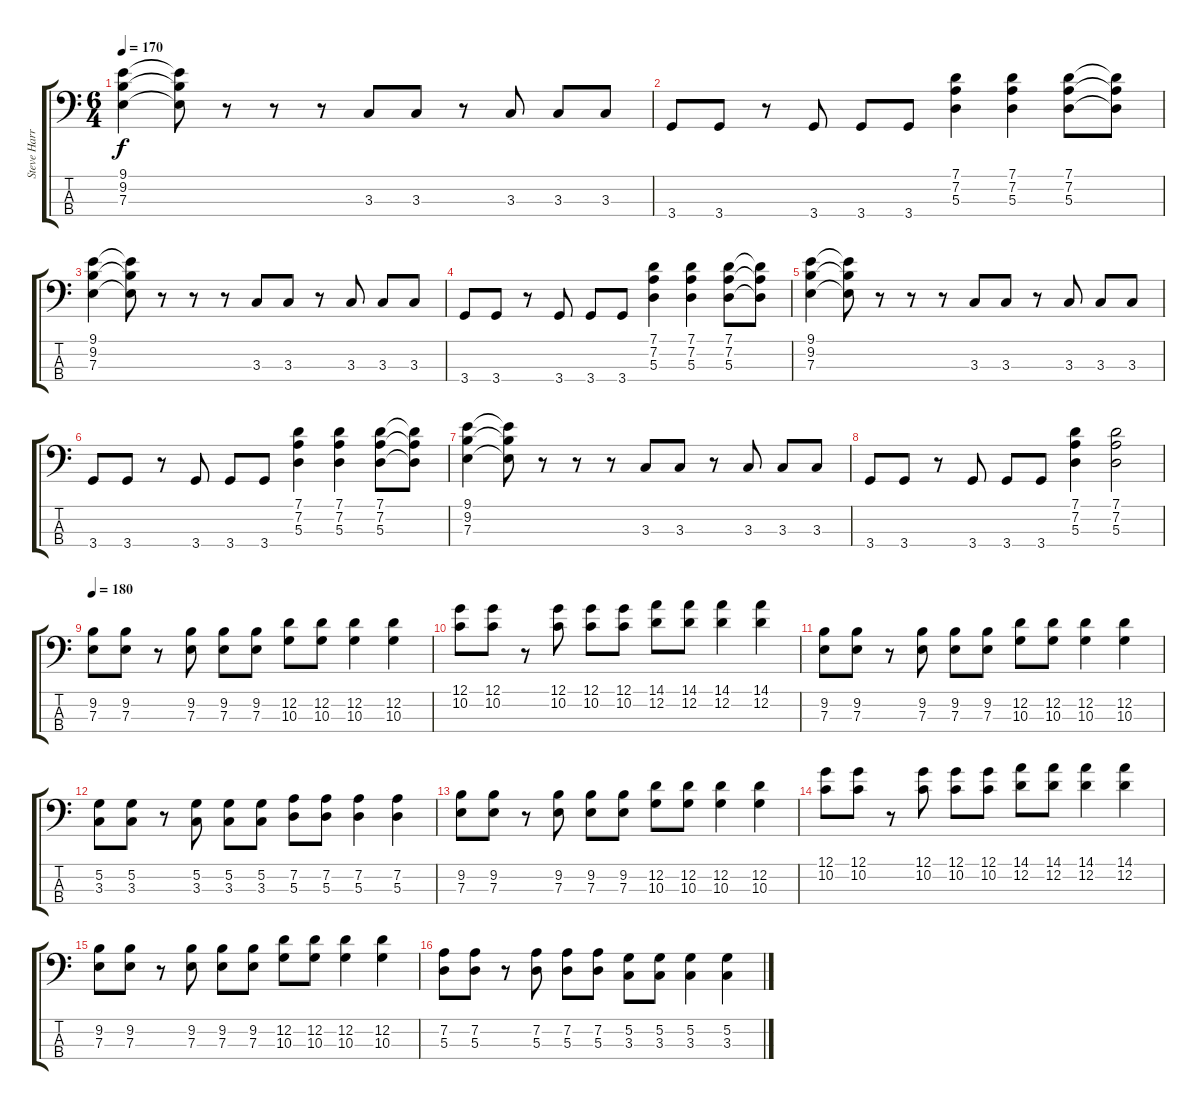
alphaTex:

\track ("Steve Harris" "Steve Harr") {instrument electricbassfinger}
\staff {score tabs}
\tuning (G2 D2 A1 E1) {hide}
\ts (6 4)
\tempo 170
\clef f4
\ks c
(9.1 9.2 7.3).4{dy f} (9.1{t} 9.2{t} 7.3{t}).8 r.8 r.8 r.8 3.3.8 3.3.8 r.8 3.3.8 3.3.8 3.3.8 |
3.4.8 3.4.8 r.8 3.4.8 3.4.8 3.4.8 (7.1 7.2 5.3).4 (7.1 7.2 5.3).4 (7.1 7.2 5.3).8 (7.1{t} 7.2{t} 5.3{t}).8 |
(9.1 9.2 7.3).4 (9.1{t} 9.2{t} 7.3{t}).8 r.8 r.8 r.8 3.3.8 3.3.8 r.8 3.3.8 3.3.8 3.3.8 |
3.4.8 3.4.8 r.8 3.4.8 3.4.8 3.4.8 (7.1 7.2 5.3).4 (7.1 7.2 5.3).4 (7.1 7.2 5.3).8 (7.1{t} 7.2{t} 5.3{t}).8 |
(9.1 9.2 7.3).4 (9.1{t} 9.2{t} 7.3{t}).8 r.8 r.8 r.8 3.3.8 3.3.8 r.8 3.3.8 3.3.8 3.3.8 |
3.4.8 3.4.8 r.8 3.4.8 3.4.8 3.4.8 (7.1 7.2 5.3).4 (7.1 7.2 5.3).4 (7.1 7.2 5.3).8 (7.1{t} 7.2{t} 5.3{t}).8 |
(9.1 9.2 7.3).4 (9.1{t} 9.2{t} 7.3{t}).8 r.8 r.8 r.8 3.3.8 3.3.8 r.8 3.3.8 3.3.8 3.3.8 |
3.4.8 3.4.8 r.8 3.4.8 3.4.8 3.4.8 (7.1 7.2 5.3).4 (7.1 7.2 5.3).2 |
\tempo 180
(9.2 7.3).8 (9.2 7.3).8 r.8 (9.2 7.3).8 (9.2 7.3).8 (9.2 7.3).8 (12.2 10.3).8 (12.2 10.3).8 (12.2 10.3).4 (12.2 10.3).4 |
(12.1 10.2).8 (12.1 10.2).8 r.8 (12.1 10.2).8 (12.1 10.2).8 (12.1 10.2).8 (14.1 12.2).8 (14.1 12.2).8 (14.1 12.2).4 (14.1 12.2).4 |
(9.2 7.3).8 (9.2 7.3).8 r.8 (9.2 7.3).8 (9.2 7.3).8 (9.2 7.3).8 (12.2 10.3).8 (12.2 10.3).8 (12.2 10.3).4 (12.2 10.3).4 |
(5.2 3.3).8 (5.2 3.3).8 r.8 (5.2 3.3).8 (5.2 3.3).8 (5.2 3.3).8 (7.2 5.3).8 (7.2 5.3).8 (7.2 5.3).4 (7.2 5.3).4 |
(9.2 7.3).8 (9.2 7.3).8 r.8 (9.2 7.3).8 (9.2 7.3).8 (9.2 7.3).8 (12.2 10.3).8 (12.2 10.3).8 (12.2 10.3).4 (12.2 10.3).4 |
(12.1 10.2).8 (12.1 10.2).8 r.8 (12.1 10.2).8 (12.1 10.2).8 (12.1 10.2).8 (14.1 12.2).8 (14.1 12.2).8 (14.1 12.2).4 (14.1 12.2).4 |
(9.2 7.3).8 (9.2 7.3).8 r.8 (9.2 7.3).8 (9.2 7.3).8 (9.2 7.3).8 (12.2 10.3).8 (12.2 10.3).8 (12.2 10.3).4 (12.2 10.3).4 |
(7.2 5.3).8 (7.2 5.3).8 r.8 (7.2 5.3).8 (7.2 5.3).8 (7.2 5.3).8 (5.2 3.3).8 (5.2 3.3).8 (5.2 3.3).4 (5.2 3.3).4
